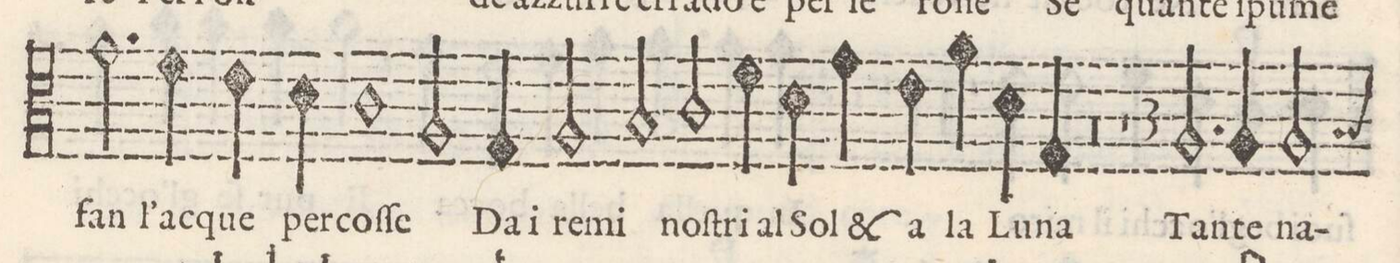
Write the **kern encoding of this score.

**kern	**text
*I"SESTO	*
*clefC3	*
*k[]	*
*M2/1	*
2.g\	ſan
=15-	=15-
4fny\	l' ac-
4e\	-que
4d\	per
1c	coſ-
=16-	=16-
2A/	-ſe
4G/	Dai
2A/	re-
2B/	-mi
2c\	noſ-
=17-	=17-
4f\	-tri al
4d\	Sol
4g\	.
4e\	a
4a\	la
4d\	Lu-
4G/	-na
=18-	=18-
0r	.
=19-	=19-
1r	.
1ryy	.
=20-	=20-
*M3/2	*
2.A/	Tan-
4A/	-te
2A/	naſ-
=21-	=21-
*-	*-
